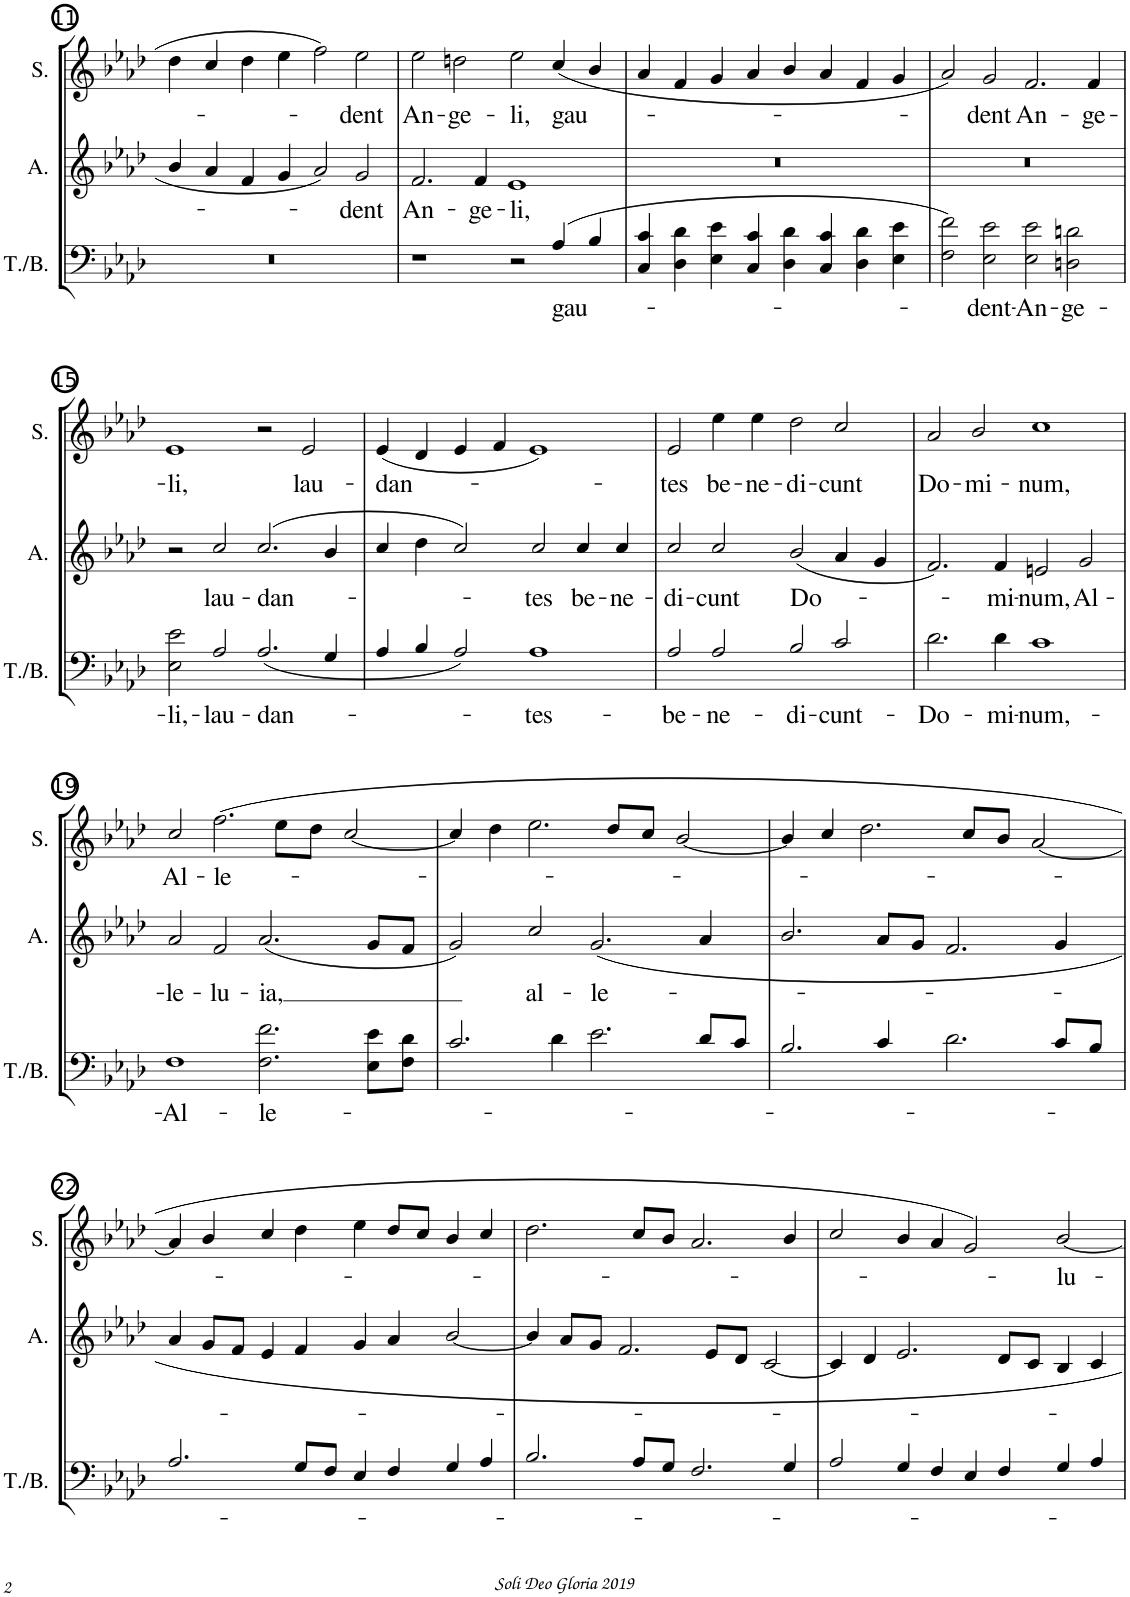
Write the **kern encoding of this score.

**kern	**text	**kern	**text	**kern	**text
*part3	*part3	*part2	*part2	*part1	*part1
*staff3	*staff3	*staff2	*staff2	*staff1	*staff1
*I"Basses	*	*I"Alto	*	*I"Soprano	*
*	*	*I'A.	*	*I'S.	*
!!LO:PB:g=z
*clefF4	*	*clefG2	*	*clefG2	*
*k[b-e-a-d-]	*	*k[b-e-a-d-]	*	*k[b-e-a-d-]	*
*	*	*A-:	*	*A-:	*
*M4/2	*	*M4/2	*	*M4/2	*
=11	=11	=11	=11	=11	=11
0r	.	4b-/	.	4dd-\	.
.	.	4a-/	.	4cc/	.
.	.	4f/	.	4dd-\	.
.	.	4g/	.	4ee-\	.
.	.	2a-/	.	2ff\	.
!	!	!	!LO:LY:b	!	!LO:LY:b
.	.	2g/	-dent	2ee-\	-dent
=12	=12	=12	=12	=12	=12
!	!	!	!LO:LY:b	!	!LO:LY:b
1r	.	2.f/	An-	2ee-\	An-
!	!	!	!	!	!LO:LY:b
.	.	.	.	2ddn\	-ge-
!	!	!	!LO:LY:b	!	!
.	.	4f/	-ge-	.	.
!	!	!	!LO:LY:b	!	!LO:LY:b
2r	.	1e-	-li,	2ee-\	-li,
!	!LO:LY:b	!	!	!	!LO:LY:b
(4A-/	gau-	.	.	(4cc/	gau-
4B-/	.	.	.	4b-/	.
=13	=13	=13	=13	=13	=13
4C/ 4c/	.	0r	.	4a-/	.
4D-\ 4d-\	.	.	.	4f/	.
4E-\ 4e-\	.	.	.	4g/	.
4C/ 4c/	.	.	.	4a-/	.
4D-\ 4d-\	.	.	.	4b-/	.
4C/ 4c/	.	.	.	4a-/	.
4D-\ 4d-\	.	.	.	4f/	.
4E-\ 4e-\	.	.	.	4g/	.
=14	=14	=14	=14	=14	=14
2F\ 2f\)	.	0r	.	2a-/)	.
!	!LO:LY:b	!	!	!	!LO:LY:b
2E-\ 2e-\	-dent-	.	.	2g/	-dent
!	!LO:LY:b	!	!	!	!LO:LY:b
2E-\ 2e-\	-An-	.	.	2.f/	An-
!	!LO:LY:b	!	!	!	!
2Dn\ 2dn\	-ge-	.	.	.	.
!	!	!	!	!	!LO:LY:b
.	.	.	.	4f/	-ge-
!!LO:LB:g=z
=15	=15	=15	=15	=15	=15
!	!LO:LY:b	!	!	!	!LO:LY:b
2E-\ 2e-\	-li,-	2r	.	1e-	-li,
!	!LO:LY:b	!	!LO:LY:b	!	!
2A-/	-lau-	2cc/	lau-	.	.
!	!LO:LY:b	!	!LO:LY:b	!	!
(2.A-/	-dan-	(2.cc/	-dan-	2r	.
!	!	!	!	!	!LO:LY:b
.	.	.	.	2e-/	lau-
4G/	.	4b-/	.	.	.
=16	=16	=16	=16	=16	=16
!	!	!	!	!	!LO:LY:b
4A-/	.	4cc/	.	(4e-/	-dan-
4B-/	.	4dd-\	.	4d-/	.
2A-/)	.	2cc/)	.	4e-/	.
.	.	.	.	4f/	.
!	!LO:LY:b	!	!LO:LY:b	!	!
1A-	-tes-	2cc/	-tes	1e-)	.
!	!	!	!LO:LY:b	!	!
.	.	4cc/	be-	.	.
!	!	!	!LO:LY:b	!	!
.	.	4cc/	-ne-	.	.
=17	=17	=17	=17	=17	=17
!	!LO:LY:b	!	!LO:LY:b	!	!LO:LY:b
2A-/	-be-	2cc/	-di-	2e-/	-tes
!	!LO:LY:b	!	!LO:LY:b	!	!LO:LY:b
2A-/	-ne-	2cc/	-cunt	4ee-\	be-
!	!	!	!	!	!LO:LY:b
.	.	.	.	4ee-\	-ne-
!	!LO:LY:b	!	!LO:LY:b	!	!LO:LY:b
2B-/	-di-	(2b-/	Do-	2dd-\	-di-
!	!LO:LY:b	!	!	!	!LO:LY:b
2c/	-cunt-	4a-/	.	2cc/	-cunt
.	.	4g/	.	.	.
=18	=18	=18	=18	=18	=18
!	!LO:LY:b	!	!	!	!LO:LY:b
2.d-\	-Do-	2.f/)	.	2a-/	Do-
!	!	!	!	!	!LO:LY:b
.	.	.	.	2b-/	-mi-
!	!LO:LY:b	!	!LO:LY:b	!	!
4d-\	-mi-	4f/	-mi-	.	.
!	!LO:LY:b	!	!LO:LY:b	!	!LO:LY:b
1c	-num,-	2en/	-num,	1cc	-num,
!	!	!	!LO:LY:b	!	!
.	.	2g/	Al-	.	.
!!LO:LB:g=z
=19	=19	=19	=19	=19	=19
!	!LO:LY:b	!	!LO:LY:b	!	!LO:LY:b
1F	-Al-	2a-/	-le-	2cc/	Al-
!	!	!	!LO:LY:b	!	!LO:LY:b
.	.	2f/	-lu-	(2.ff\	-le-
!	!LO:LY:b	!	!LO:LY:b	!	!
2.F\ 2.f\	-le-	(2.a-/	-ia,	.	.
.	.	.	.	8ee-\L	.
.	.	.	.	8dd-\J	.
.	.	.	.	[2cc/	.
8E-\ 8e-\L	.	8g/L	.	.	.
8F\ 8d-\J	.	8f/J	.	.	.
=20	=20	=20	=20	=20	=20
2.c/	.	2g/)	.	4cc/]	.
.	.	.	.	4dd-\	.
!	!	!	!LO:LY:b	!	!
.	.	2cc/	al-	2.ee-\	.
4d-\	.	.	.	.	.
!	!	!	!LO:LY:b	!	!
2.e-\	.	2.g/	-le-	.	.
.	.	.	.	8dd-/L	.
.	.	.	.	8cc/J	.
.	.	.	.	[2b-/	.
8d-/L	.	4a-/	.	.	.
8c/J	.	.	.	.	.
=21	=21	=21	=21	=21	=21
2.B-/	.	2.b-/	.	4b-/]	.
.	.	.	.	4cc/	.
.	.	.	.	2.dd-\	.
4c/	.	8a-/L	.	.	.
.	.	8g/J	.	.	.
2.d-\	.	2.f/	.	.	.
.	.	.	.	8cc/L	.
.	.	.	.	8b-/J	.
.	.	.	.	[2a-/	.
8c/L	.	4g/	.	.	.
8B-/J	.	.	.	.	.
!!LO:LB:g=z
=22	=22	=22	=22	=22	=22
2.A-/	.	4a-/	.	4a-/]	.
.	.	8g/L	.	4b-/	.
.	.	8f/J	.	.	.
.	.	4e-/	.	4cc/	.
8G/L	.	4f/	.	4dd-\	.
8F/J	.	.	.	.	.
4E-/	.	4g/	.	4ee-\	.
4F/	.	4a-/	.	8dd-/L	.
.	.	.	.	8cc/J	.
4G/	.	[2b-/	.	4b-/	.
4A-/	.	.	.	4cc/	.
=23	=23	=23	=23	=23	=23
2.B-/	.	4b-/]	.	2.dd-\	.
.	.	8a-/L	.	.	.
.	.	8g/J	.	.	.
.	.	2.f/	.	.	.
8A-/L	.	.	.	8cc/L	.
8G/J	.	.	.	8b-/J	.
2.F/	.	.	.	2.a-/	.
.	.	8e-/L	.	.	.
.	.	8d-/J	.	.	.
.	.	[2c/	.	.	.
4G/	.	.	.	4b-/	.
=24	=24	=24	=24	=24	=24
2A-/	.	4c/]	.	2cc/	.
.	.	4d-/	.	.	.
4G/	.	2.e-/	.	4b-/	.
4F/	.	.	.	4a-/	.
4E-/	.	.	.	2g/)	.
4F/	.	8d-/L	.	.	.
.	.	8c/J	.	.	.
!	!	!	!	!	!LO:LY:b
4G/	.	4B-/	.	[2b-/	-lu-
4A-/	.	4c/	.	.	.
=	=	=	=	=	=
*-	*-	*-	*-	*-	*-
